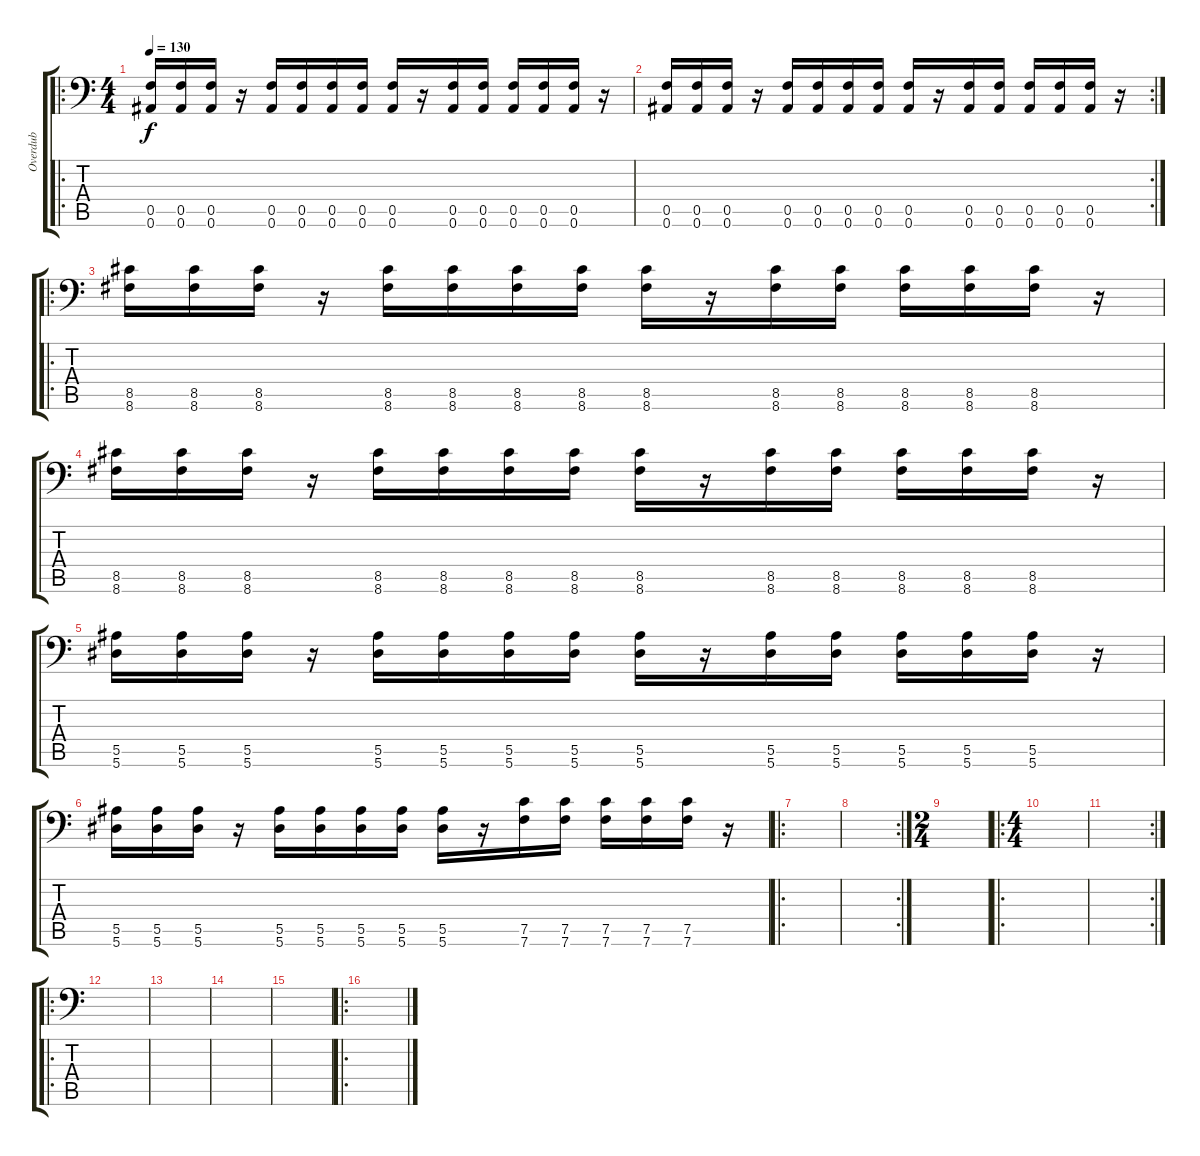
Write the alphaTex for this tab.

\track ("Overdub" "Overdub") {instrument distortionguitar}
\staff {score tabs}
\tuning (C4 G3 Eb3 Bb2 F2 Bb1) {hide}
\ro
\ts (4 4)
\tempo 130
\clef f4
\ks c
(0.5 0.6).16{dy f} (0.5 0.6).16 (0.5 0.6).16 r.16 (0.5 0.6).16 (0.5 0.6).16 (0.5 0.6).16 (0.5 0.6).16 (0.5 0.6).16 r.16 (0.5 0.6).16 (0.5 0.6).16 (0.5 0.6).16 (0.5 0.6).16 (0.5 0.6).16 r.16 |
\rc 2
(0.5 0.6).16 (0.5 0.6).16 (0.5 0.6).16 r.16 (0.5 0.6).16 (0.5 0.6).16 (0.5 0.6).16 (0.5 0.6).16 (0.5 0.6).16 r.16 (0.5 0.6).16 (0.5 0.6).16 (0.5 0.6).16 (0.5 0.6).16 (0.5 0.6).16 r.16 |
\ro
(8.5 8.6).16 (8.5 8.6).16 (8.5 8.6).16 r.16 (8.5 8.6).16 (8.5 8.6).16 (8.5 8.6).16 (8.5 8.6).16 (8.5 8.6).16 r.16 (8.5 8.6).16 (8.5 8.6).16 (8.5 8.6).16 (8.5 8.6).16 (8.5 8.6).16 r.16 |
(8.5 8.6).16 (8.5 8.6).16 (8.5 8.6).16 r.16 (8.5 8.6).16 (8.5 8.6).16 (8.5 8.6).16 (8.5 8.6).16 (8.5 8.6).16 r.16 (8.5 8.6).16 (8.5 8.6).16 (8.5 8.6).16 (8.5 8.6).16 (8.5 8.6).16 r.16 |
(5.5 5.6).16 (5.5 5.6).16 (5.5 5.6).16 r.16 (5.5 5.6).16 (5.5 5.6).16 (5.5 5.6).16 (5.5 5.6).16 (5.5 5.6).16 r.16 (5.5 5.6).16 (5.5 5.6).16 (5.5 5.6).16 (5.5 5.6).16 (5.5 5.6).16 r.16 |
(5.5 5.6).16 (5.5 5.6).16 (5.5 5.6).16 r.16 (5.5 5.6).16 (5.5 5.6).16 (5.5 5.6).16 (5.5 5.6).16 (5.5 5.6).16 r.16 (7.5 7.6).16 (7.5 7.6).16 (7.5 7.6).16 (7.5 7.6).16 (7.5 7.6).16 r.16 |
\ro
|
\rc 2
|
\ts (2 4)
|
\ro
\ts (4 4)
|
\rc 2
|
\ro
|
|
|
|
\ro
